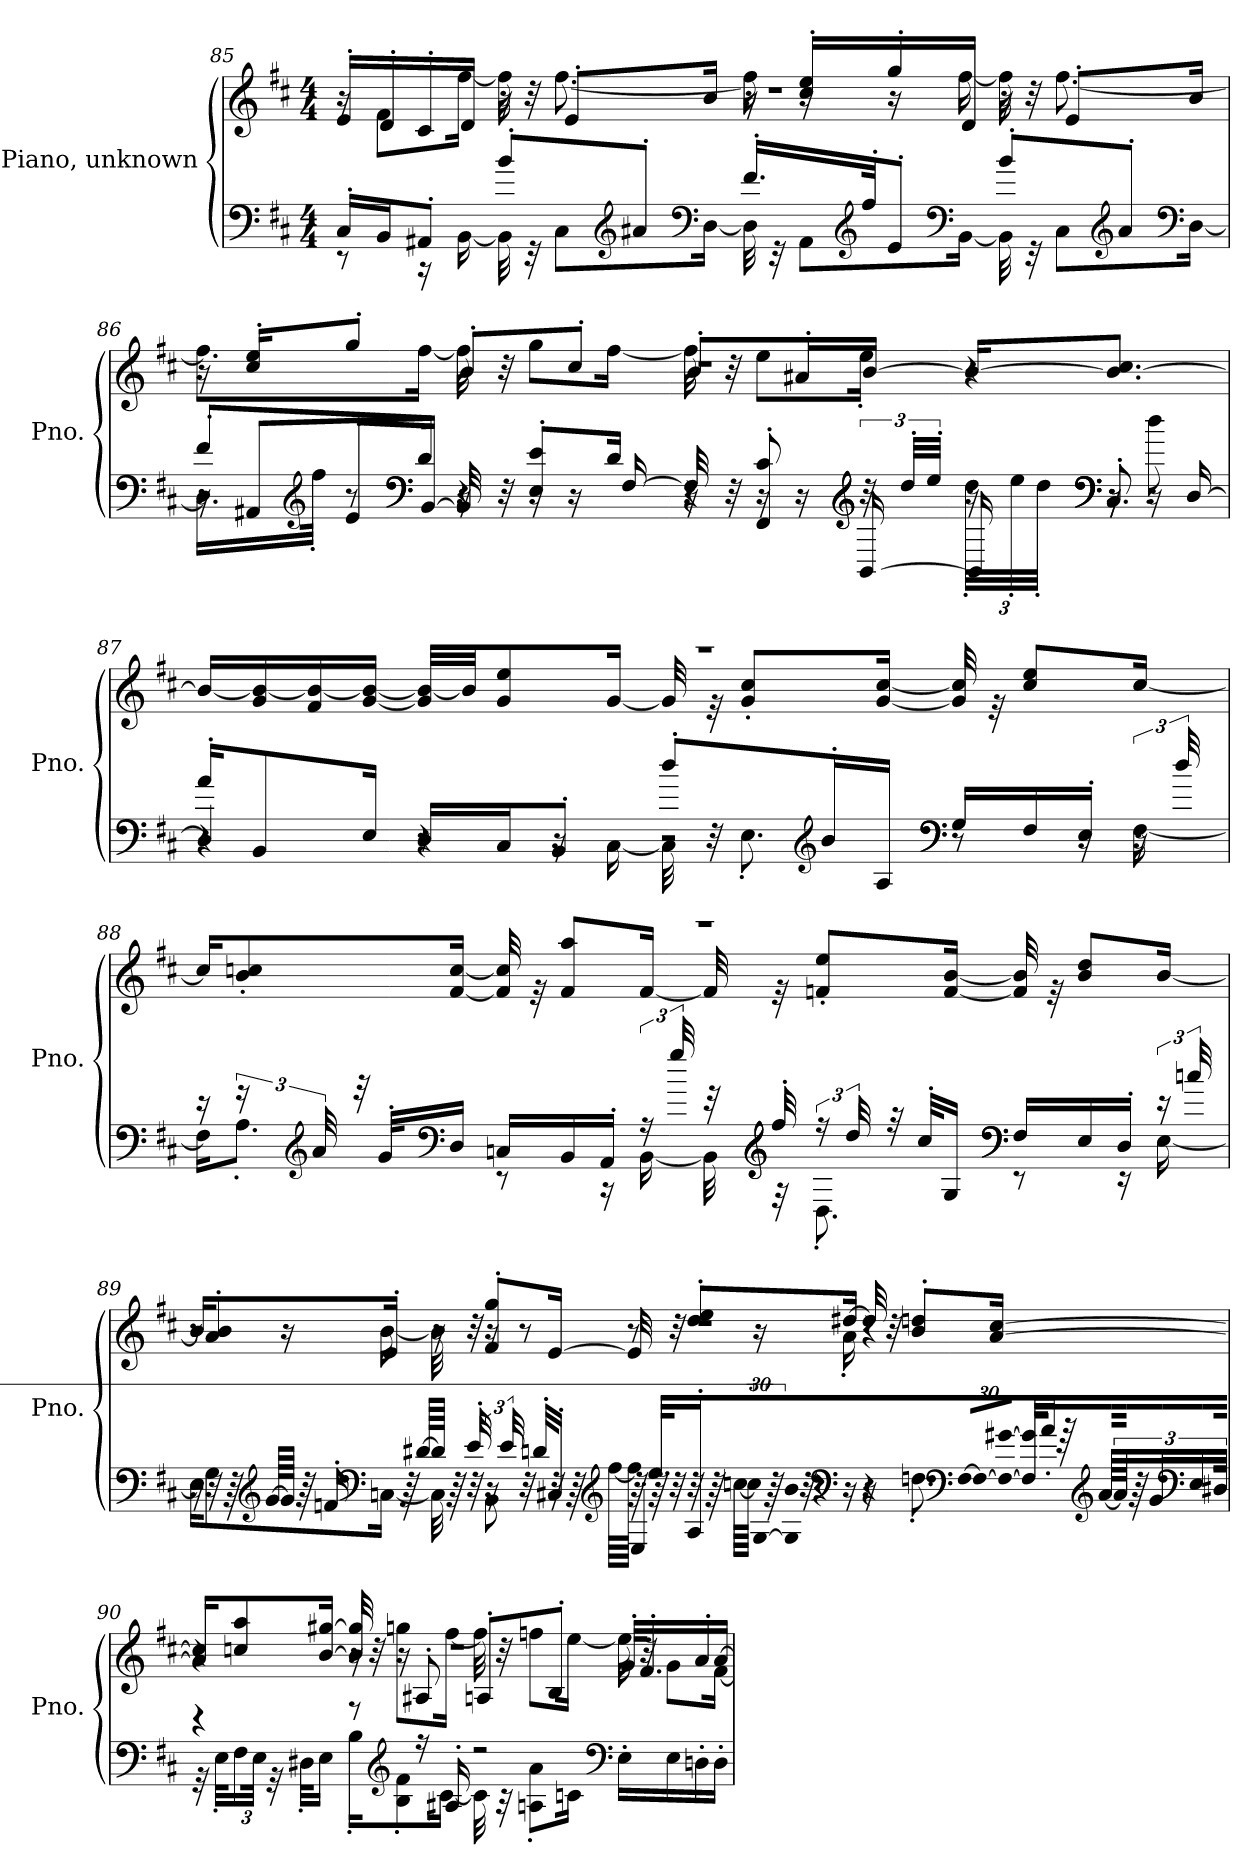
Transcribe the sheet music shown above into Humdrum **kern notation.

**kern	**kern
*part1	*part1
*staff2	*staff1
*I"Piano, unknown	*
*I'Pno.	*
!!LO:LB:g=z
*clefF4	*clefG2
*k[f#c#]	*k[f#c#]
*M4/4	*M4/4
=85	=85
*^	*^
*	*	*	*^
16C#'/LL	8r	1r	16r	16e'/LL
16BB/J	.	.	8f#\L	16d'/
8AA#X'/J	16r	.	.	16c#'/
.	[16BB\	.	[16ff#\Jk	16d/JJ
8b'/L	32BB\]	.	32ff#\]	16r
.	32r	.	32r	.
.	8C#\L	.	[8.ff#\	8e'/L
*clefG2	*	*	*	*
8a#X'/J	.	.	.	.
*clefF4	*	*	*	*
.	[16D\Jk	.	.	16b/Jk
16.f#'/LL	32D\]	.	16ff#\]	16r
.	32r	.	.	.
.	8AA#\L	.	16r	16cc#/' 16ee/'LL
*clefG2	*	*	*	*
32ff#'/JK	.	.	.	.
8e'/J	.	.	16r	16gg'/
*clefF4	*	*	*	*
.	[16BB\Jk	.	[16ff#\	16d/JJ
8b'/L	32BB\]	.	32ff#\]	16r
.	32r	.	32r	.
.	8C#\L	.	[8.ff#\	8e'/L
*clefG2	*	*	*	*
8a#'/J	.	.	.	.
*clefF4	*	*	*	*
.	[16D\Jk	.	.	16b/Jk
!!LO:LB:g=z	!!	!!
=86	=86	=86	=86	=86
*	*^	*	*	*
8f#'/L	16.D\LL]	16r	1r	8.ff#\L]	16r
.	.	8AA#X/L	.	.	16cc#/' 16ee/'KL
*clefG2	*	*	*	*	*
.	32ff#'\JJk	.	.	.	.
16e'/L	8r	.	.	.	8gg'/J
*clefF4	*	*	*	*	*
16d/JJ	.	[16BB/Jk	.	[16ff#\Jk	.
16r	4r	32BB/]	.	32ff#\]	8b'/L
.	.	32r	.	32r	.
8E/' 8e/'L	.	16r	.	8gg\L	.
.	.	16r	.	.	8cc#'/J
16d/Jk	.	[16F#/	.	[16ff#\Jk	.
16r	4r	32F#/]	.	32ff#\]	8b'/L
.	.	32r	.	32r	.
8FF#/' 8c#/'	.	16r	.	8ee\L	.
.	.	16r	.	.	16a#X'/L
*clefG2	*	*	*	*	*
48r	.	[16BB/	.	16ee'\Jk	[16b/JJ
48dd'/LLL	.	.	.	.	.
48ee'/JJJ	.	.	.	.	.
*	*Xbrackettup	*	*	*	*
16r	48dd'\LLL	16BB/]	.	4r	16b/KL_
.	48ee'\	.	.	.	.
.	48dd'\JJJ	.	.	.	.
*clefF4	*	*	*	*	*
8.C#'/	16r	16r	.	.	8.b/_ 8.cc#/J
.	8dd'\	16r	.	.	.
.	.	[16D/	.	.	.
*	*	*	*	*v	*v
!!LO:PB:g=z
=87	=87	=87	=87	=87
16a'/KL	4r	4D/]	1r	16b/LL_
8BB/	.	.	.	16g/ 16b/_
.	.	.	.	16f#/ 16b/_
16E/Jk	.	.	.	[16g/ 16b/_JJ
16D/LL	8r	4r	.	32g/] 32b/_LLL
.	.	.	.	32b/JJ]
16C#/J	.	.	.	8g/ 8ee/
8BB'/J	16r	.	.	.
.	[16C#\	.	.	[16g/Jk
8dd'/L	32C#\]	2r	.	32g/]
.	32r	.	.	32r
.	8.E'\	.	.	8g/' 8cc#/'L
*clefG2	*	*	*	*
16b'/L	.	.	.	.
16A/JJ	.	.	.	[16g/ [16cc#/Jk
*clefF4	*	*	*	*
16G/LL	8r	.	.	32g/] 32cc#/]
.	.	.	.	32r
16F#/	.	.	.	8cc#/ 8ee/L
16E'/JJ	16r	.	.	.
*brackettup	*	*	*	*
24r	[16F#\	.	.	[16cc#/Jk
48dd/	.	.	.	.
*	*v	*v	*	*
!!LO:LB:g=z	!!
=88	=88	=88	=88
16r	16F#\KL]	1r	16cc#/KL]
24r	8.A'\J	.	8b/' 8ccn/'
*clefG2	*	*	*
48a/	.	.	.
32r	.	.	.
32g'/KLL	.	.	.
*clefF4	*	*	*
16D/JJ	.	.	[16f#/ [16cc/Jk
16Cn/LL	8r	.	32f#/] 32cc/]
.	.	.	32r
16BB/	.	.	8f#/ 8aa/L
16AA'/JJ	16r	.	.
24r	[16BB\	.	[16f#/Jk
48gg/	.	.	.
32r	32BB\]	.	32f#/]
*clefG2	*	*	*
32ff#'/	32r	.	32r
24r	8.D'\	.	8fn/' 8ee/'L
48dd/	.	.	.
32r	.	.	.
32cc#'/KLL	.	.	.
16G/JJ	.	.	[16f/ [16b/Jk
*clefF4	*	*	*
16F#/LL	8r	.	32f/] 32b/]
.	.	.	32r
16E/	.	.	8b/ 8dd/L
16D'/JJ	16r	.	.
24r	[16E\	.	[16b/Jk
48ccn/	.	.	.
!!LO:LB:g=z
=89	=89	=89	=89
*	*^	*	*^
16r	16E\KL]	2r	1r	8r	16b/KL]
32r	8G\	.	.	.	8a/' 8b/'
64r	.	.	.	.	.
*clefG2	*	*	*	*	*
[64g/LLLL	.	.	.	.	.
64g/JJJJ]	.	.	.	16r	.
64r	.	.	.	.	.
16fn'/	.	.	.	.	.
*clefF4	*	*	*	*	*
.	[16Cn\Jk	.	.	[16b\	16e'/Jk
64r	.	.	.	.	.
[64d#X/LLLL	.	.	.	.	.
64d#/JJJJ]	32C\]	.	.	32b\]	16r
64r	.	.	.	.	.
32e'/	32r	.	.	32r	.
24r	8BB\	.	.	16r	8f#/' 8gg/'L
48e/	.	.	.	.	.
32r	.	.	.	8r	.
32dn'/KLL	.	.	.	.	.
16C#X'/JJ	32r	.	.	.	[16e/Jk
.	64r	.	.	.	.
*clefG2	*	*	*	*	*
.	[64ff#\LLLL	.	.	.	.
64r	64ff#\JJJJ]	4E'/	.	8r	32e/]
32.ee/KLL	64r	.	.	.	.
.	32r	.	.	.	32r
16A'/	32r	.	.	.	8dd/' 8ee/'L
.	64r	.	.	.	.
.	[64ccn\LLLL	.	.	.	.
!LO:N:vis=64	!	!	!	!	!
[960%17G/KL	64cc\JJJJ]	.	.	16r	.
.	64r	.	.	.	.
!LO:N:vis=32	!	!	!	!	!
640%23G/] 640%23b/JJJ	.	.	.	.	.
.	32r	.	.	.	.
!LO:N:vis=128	!	!	!	!	!
1920%17r	.	.	.	.	.
*clefF4	*	*	*	*	*
!LO:N:vis=256	!	!	!	!	!
[1920%17F#/KKLLL	16r	.	.	16a'\	[16dd#X/Jk
!LO:N:vis=32	!	!	!	!	!
640%23F#/_	.	.	.	.	.
!LO:N:vis=64	!	!	!	!	!
960%17F#/_ [960%17g#X/JJJk	.	.	.	.	.
32F#/] 32g#/]KLL	16r	4r	.	4r	32dd#/]
16a'/JJ	.	.	.	.	32r
.	8.Fn'\	.	.	.	8b/' 8ddn/'L
64r	.	.	.	.	.
*clefG2	*	*	*	*	*
[64a/LLLL	.	.	.	.	.
96a/JJJJ]	.	.	.	.	.
96r	.	.	.	.	.
24g#/LL	.	.	.	.	.
*clefF4	*	*	*	*	*
*Xbrackettup	*	*	*	*	*
24E/	.	.	.	.	[16a/ [16cc#/Jk
48D#X/JJk	.	.	.	.	.
*	*v	*v	*	*	*
!!LO:LB:g=z	!!	!!
=90	=90	=90	=90	=90
4r	32r	1r	4r	16a/] 16cc#/]KL
.	32E'\KLL	.	.	.
.	24F#\	.	.	8ccn/ 8aa/
.	48E\JJk	.	.	.
.	32r	.	.	.
.	32D#X'\KLL	.	.	.
.	16E\JJ	.	.	[16b/ [16gg#X/Jk
8r	16B'\KL	.	16r	32b/] 32gg#/]
.	.	.	.	32r
*clefG2	*	*	*	*
.	8B\' 8f#\'	.	8ggn\L	16r
16r	.	.	.	8A#X'/
16A#X'/	[16c#\Jk	.	[16ff#\Jk	.
2r	32c#\]	.	32ff#\]	8An'/L
.	32r	.	32r	.
.	8An\' 8a\'L	.	8ffn\L	.
.	.	.	.	8B'/J
.	16cn\Jk	.	[16ee\Jk	.
*clefF4	*	*	*	*
.	16E'\LL	.	32ee\]	32g'/KLL
.	.	.	32r	16.f#'/
.	16E\	.	8g\L	.
.	16Dn'\	.	.	16a'/
.	16D'\JJ	.	[16f#\Jk	[16a/JJ
*v	*v	*	*	*
*	*v	*v	*v
=	=
*-	*-
